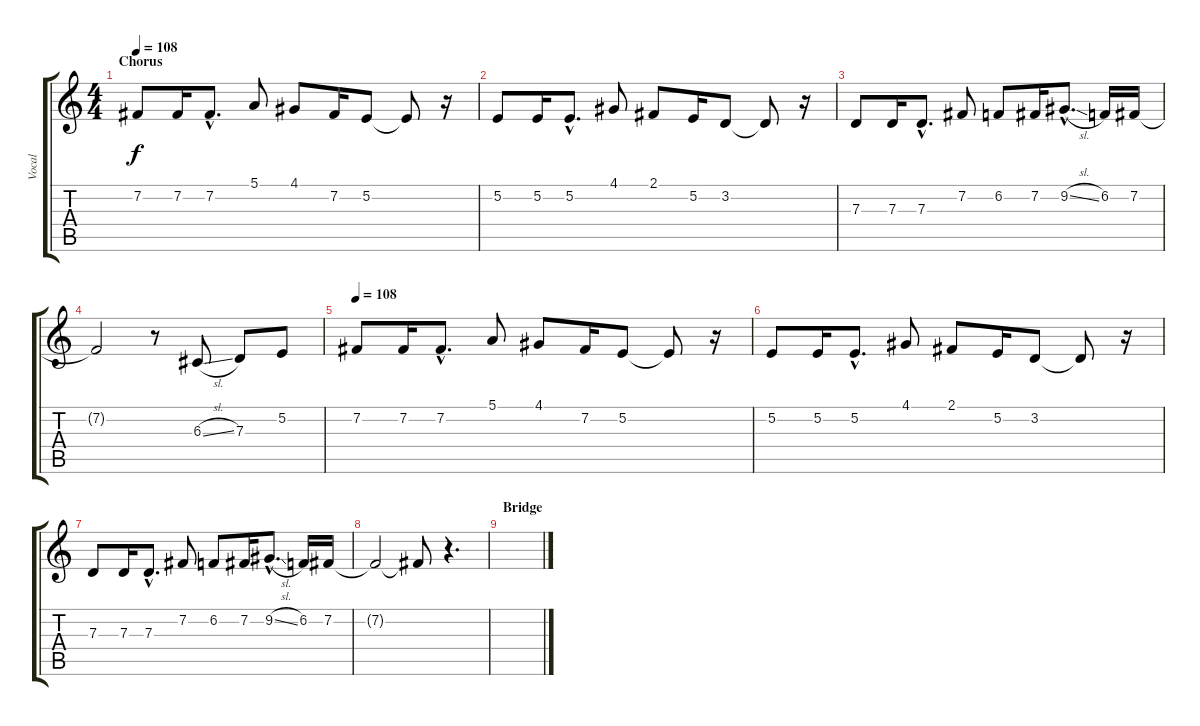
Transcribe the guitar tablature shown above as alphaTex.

\track ("Vocal" "Vocal") {instrument oboe}
\staff {score tabs}
\tuning (E4 B3 G3 D3 A2 E2) {hide}
\ts (4 4)
\section ("" "Chorus")
\tempo 108
\clef g2
\ks c
7.2.8{dy f} 7.2.16 7.2{hac}.8{d} 5.1.8 4.1.8 7.2.16 5.2.8 5.2{t}.8 r.16 |
5.2.8 5.2.16 5.2{hac}.8{d} 4.1.8 2.1.8 5.2.16 3.2.8 3.2{t}.8 r.16 |
7.3.8 7.3.16 7.3{hac}.8{d} 7.2.8 6.2.8 7.2.16 9.2{sl hac}.8{d} 6.2.16 7.2.16 |
7.2{t}.2 r.8 6.3{sl}.8 7.3.8 5.2.8 |
\tempo 108
7.2.8 7.2.16 7.2{hac}.8{d} 5.1.8 4.1.8 7.2.16 5.2.8 5.2{t}.8 r.16 |
5.2.8 5.2.16 5.2{hac}.8{d} 4.1.8 2.1.8 5.2.16 3.2.8 3.2{t}.8 r.16 |
7.3.8 7.3.16 7.3{hac}.8{d} 7.2.8 6.2.8 7.2.16 9.2{sl hac}.8{d} 6.2.16 7.2.16 |
7.2{t}.2 7.2{t}.8 r.4{d} |
\section ("" "Bridge")
